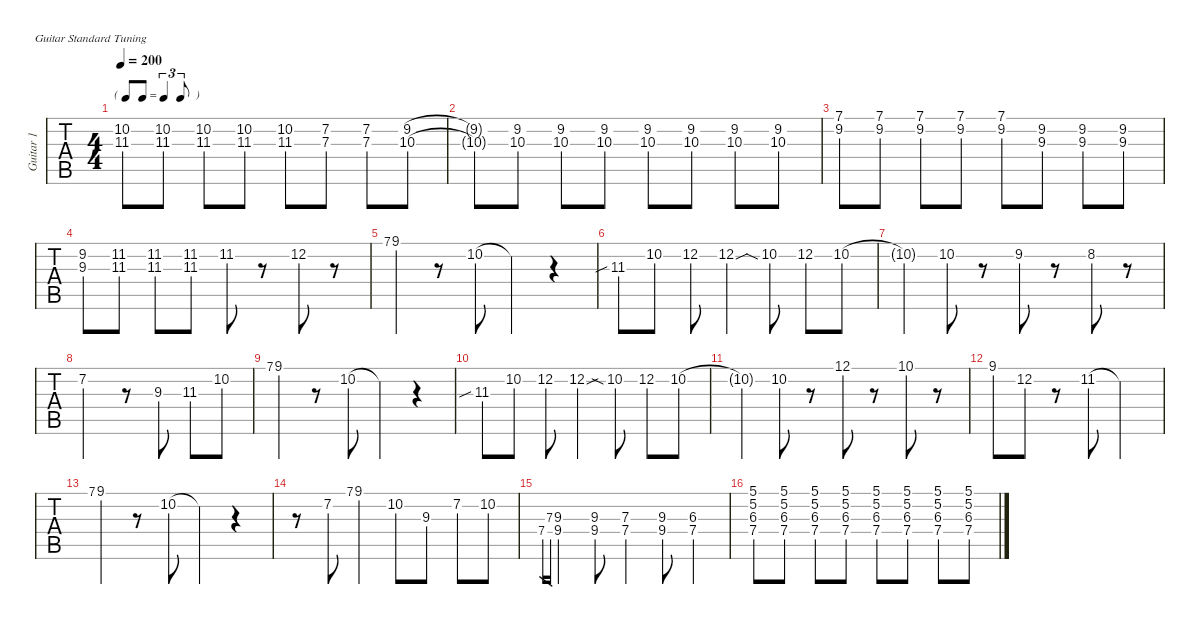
\defaultSystemsLayout 4
\hideDynamics
\bracketExtendMode nobrackets
\otherSystemsTrackNameOrientation horizontal
\track ("Guitar 1" "Guitar 1") {instrument acousticguitarsteel}
\staff {tabs}
\tuning (E4 B3 G3 D3 A2 E2)
\displaytranspose 0
\ts (4 4)
\tf triplet8th
\tempo 200
\clef g2
\ks c
(11.3{acc #} 10.2).8{dy mf} (11.3{acc #} 10.2).8 (11.3{acc #} 10.2).8 (11.3{acc #} 10.2).8 (11.3{acc #} 10.2).8 (7.3 7.2{acc #}).8 (7.3 7.2{acc #}).8 (10.3 9.2{acc #}).8 |
(10.3{t} 9.2{t acc #}).8 (10.3 9.2{acc #}).8 (10.3 9.2{acc #}).8 (10.3 9.2{acc #}).8 (10.3 9.2{acc #}).8 (10.3 9.2{acc #}).8 (10.3 9.2{acc #}).8 (10.3 9.2{acc #}).8 |
(9.2{acc #} 7.1).8 (9.2{acc #} 7.1).8 (9.2{acc #} 7.1).8 (9.2{acc #} 7.1).8 (9.2{acc #} 7.1).8 (9.3 9.2{acc #}).8 (9.3 9.2{acc #}).8 (9.3 9.2{acc #}).8 |
(9.3 9.2{acc #}).8 (11.3{acc #} 11.2{acc b}).8 (11.3{acc #} 11.2{acc b}).8 (11.3{acc #} 11.2{acc b}).8 11.2{acc b}.8{beam Down} r.8 12.2.8{beam Down} r.8 |
7.1.8{gr} 9.1{acc #}.4{beam Down} r.8 10.2.8{beam Down} 10.2{t}.4{beam Down} r.4 |
11.3{sib acc #}.8{beam Down} 10.2.8{beam Down} 12.2.8{beam Down} 12.2{sou}.4{beam Down} 10.2{sia}.8{beam Down} 12.2.8{beam Down} 10.2.8{beam Down} |
10.2{t}.4{beam Down} 10.2.8{beam Down} r.8 9.2{acc #}.8{beam Down} r.8 8.2.8{beam Down} r.8 |
7.2{acc #}.2{beam Down} r.8 9.3.8{beam Down} 11.3{acc #}.8{beam Down} 10.2.8{beam Down} |
7.1.8{gr} 9.1{acc #}.4{beam Down} r.8 10.2.8{beam Down} 10.2{t}.4{beam Down} r.4 |
11.3{sib acc #}.8{beam Down} 10.2.8{beam Down} 12.2.8{beam Down} 12.2{sou}.4{beam Down} 10.2{sia}.8{beam Down} 12.2.8{beam Down} 10.2.8{beam Down} |
10.2{t}.4{beam Down} 10.2.8{beam Down} r.8 12.1.8{beam Down} r.8 10.1.8{beam Down} r.8 |
9.1{acc #}.8{beam Down} 12.2.8{beam Down} r.8 11.2{acc #}.8{beam Down} 11.2{t acc #}.2{beam Down} |
7.1.8{gr} 9.1{acc #}.4{beam Down} r.8 10.2.8{beam Down} 10.2{t}.4{beam Down} r.4 |
r.8 7.2{acc #}.8{beam Down} 7.1.8{gr} 9.1{acc #}.4{beam Down} 10.2.8{beam Down} 9.3.8{beam Down} 7.2{acc #}.8{beam Down} 10.2.8{beam Down} |
7.4.16{gr} 7.3.16{gr} (9.4 9.3).4 (9.4 9.3).8 (7.4 7.3).4 (9.4 9.3).8 (7.4 6.3{acc #}).4 |
(7.4 6.3{acc #} 5.2 5.1).8 (7.4 6.3{acc #} 5.2 5.1).8 (7.4 6.3{acc #} 5.2 5.1).8 (7.4 6.3{acc #} 5.2 5.1).8 (7.4 6.3{acc #} 5.2 5.1).8 (7.4 6.3{acc #} 5.2 5.1).8 (7.4 6.3{acc #} 5.2 5.1).8 (7.4 6.3{acc #} 5.2 5.1).8
